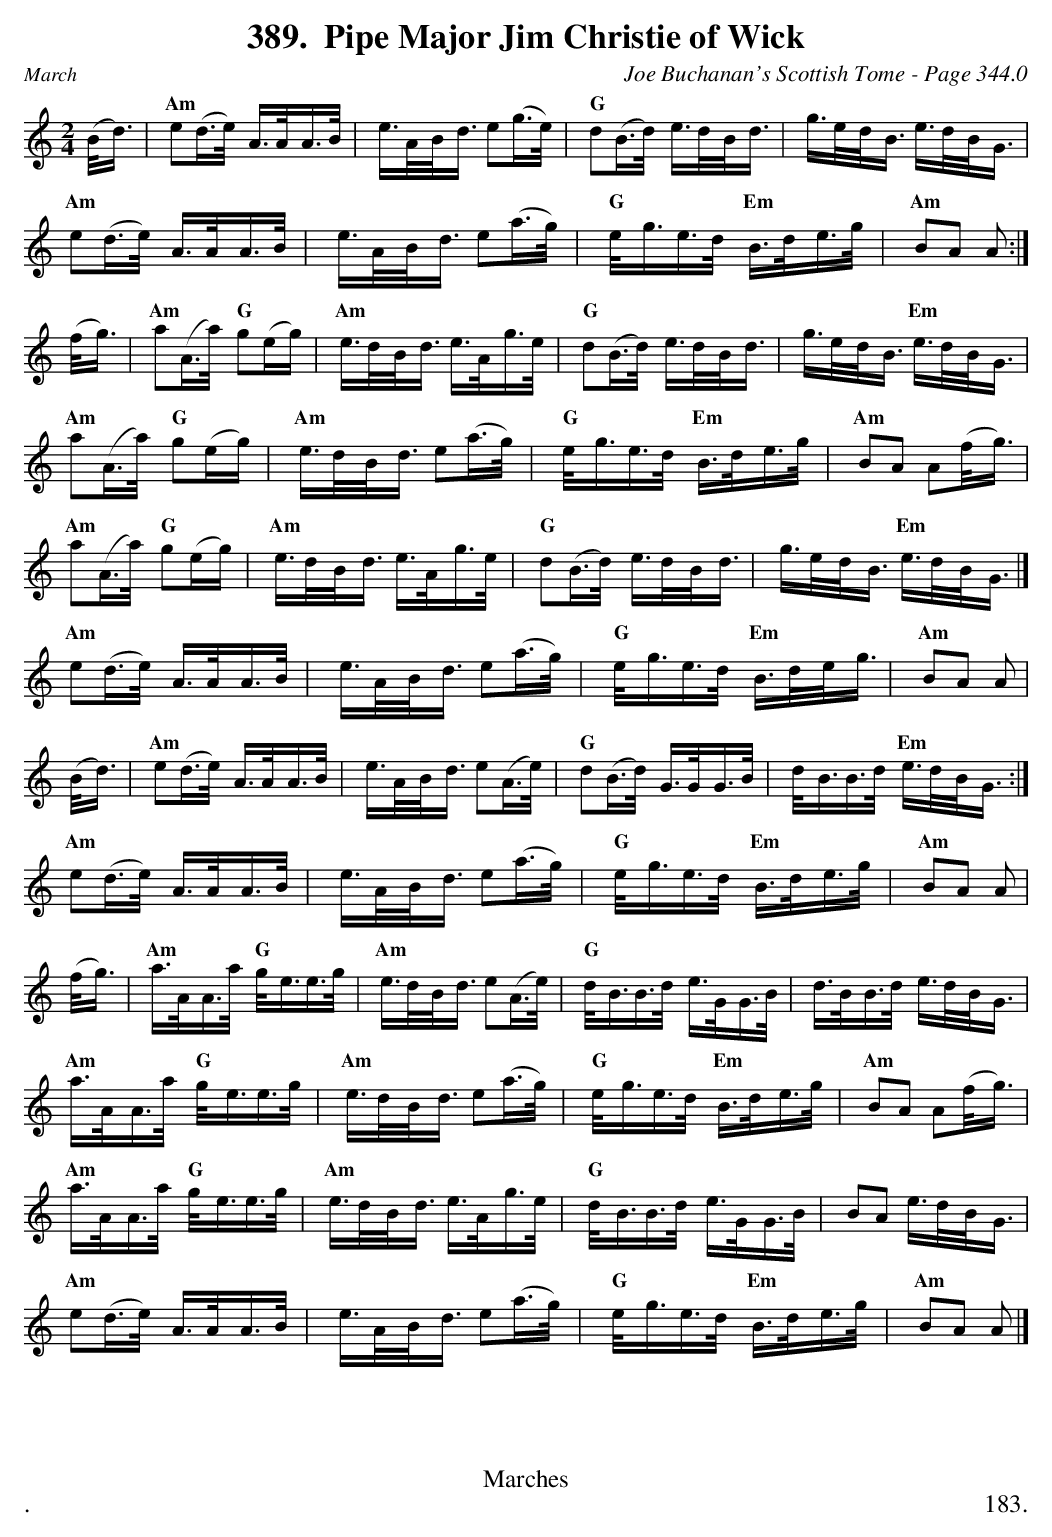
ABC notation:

X:1
T:Pipe Major Jim Christie of Wick
C:Joe Buchanan's Scottish Tome - Page 344.0
L:1/16
M:2/4
K:C
(B<d) | "Am" e2(d>e) A>AA>B | e>AB<d e2(g>e) | "G" d2(B>d) e>dB<d | g>ed<B e>dB<G |
"Am" e2(d>e) A>AA>B | e>AB<d e2(a>g) | "G" e<ge>d "Em" B>de>g | "Am" B2A2 A2 :|
(f<g) | "Am" a2(A>a) "G" g2(eg) | "Am" e>dB<d e>Ag>e | "G" d2(B>d) e>dB<d | g>ed<B "Em" e>dB<G |
"Am" a2(A>a) "G" g2(eg) | "Am" e>dB<d e2(a>g) | "G" e<ge>d "Em" B>de>g | "Am" B2A2 A2(f<g) |
"Am" a2(A>a) "G" g2(eg) | "Am" e>dB<d e>Ag>e | "G" d2(B>d) e>dB<d | g>ed<B "Em" e>dB<G |]
"Am" e2(d>e) A>AA>B | e>AB<d e2(a>g) | "G" e<ge>d "Em" B>de<g | "Am" B2A2 A2 |
(B<d) | "Am" e2(d>e) A>AA>B | e>AB<d e2(A>e) | "G" d2(B>d) G>GG>B | d<BB>d "Em" e>dB<G :|
"Am" e2(d>e) A>AA>B | e>AB<d e2(a>g) | "G" e<ge>d "Em" B>de>g | "Am" B2A2 A2 |
(f<g) | "Am" a>AA>a "G" g<ee>g | "Am" e>dB<d e2(A>e) | "G" d<BB>d e>GG>B | d>BB>d e>dB<G |
"Am" a>AA>a "G" g<ee>g | "Am" e>dB<d e2(a>g) | "G" e<ge>d "Em" B>de>g | "Am" B2A2 A2(f<g) |
"Am" a>AA>a "G" g<ee>g | "Am" e>dB<d e>Ag>e | "G" d<BB>d e>GG>B | B2A2 e>dB<G |
"Am" e2(d>e) A>AA>B | e>AB<d e2(a>g) | "G" e<ge>d "Em" B>de>g | "Am" B2A2 A2 |]
